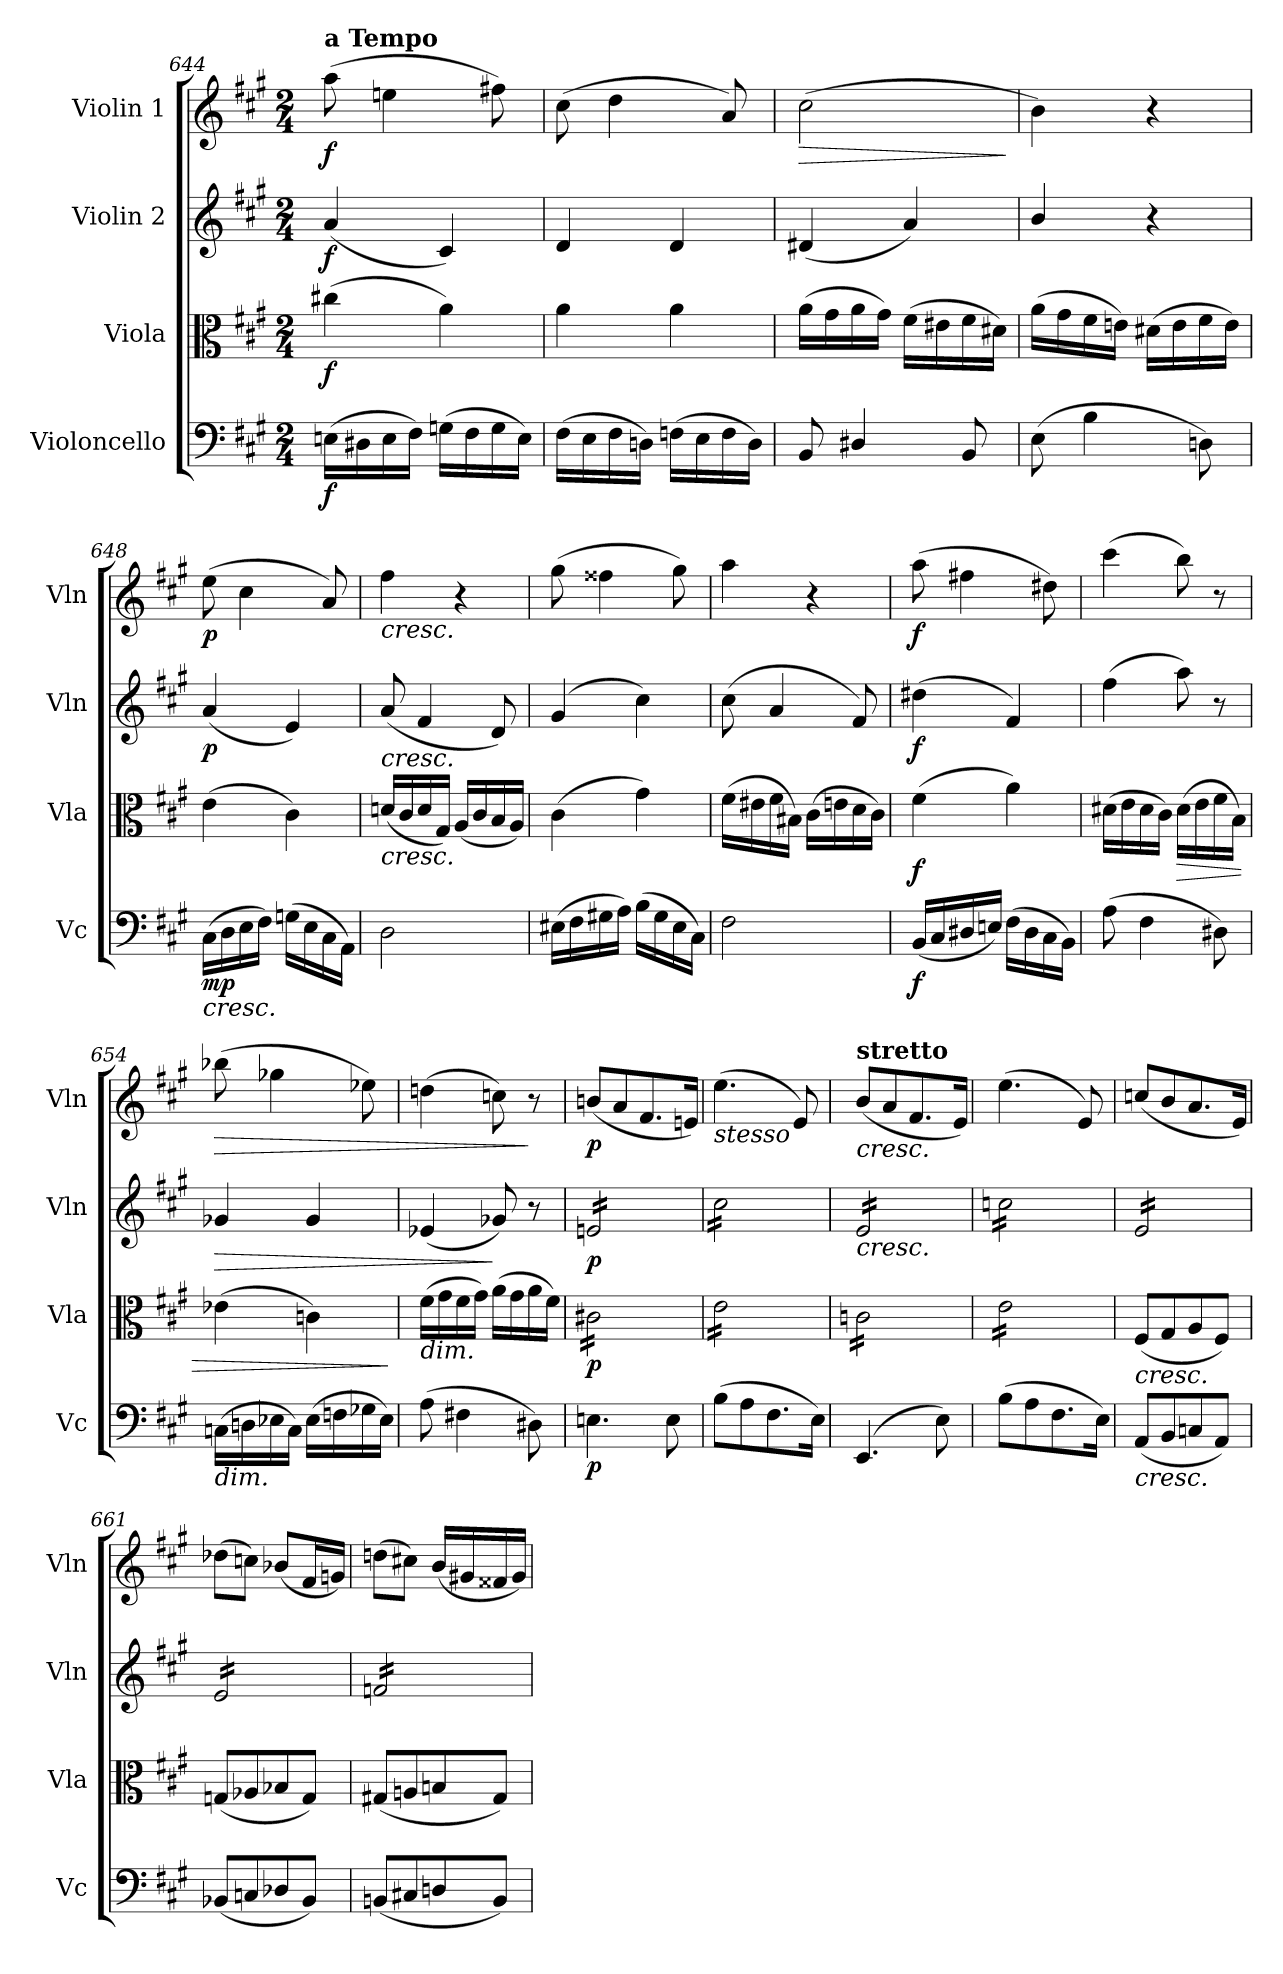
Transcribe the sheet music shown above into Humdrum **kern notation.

**kern	**dynam	**kern	**dynam	**kern	**dynam	**kern	**dynam
*part4	*part4	*part3	*part3	*part2	*part2	*part1	*part1
*staff4	*staff4	*staff3	*staff3	*staff2	*staff2	*staff1	*staff1
*I"Violoncello	*	*I"Viola	*	*I"Violin 2	*	*I"Violin 1	*
*I'Vc	*	*I'Vla	*	*I'Vln	*	*I'Vln	*
*clefF4	*	*clefC3	*	*clefG2	*	*clefG2	*
*k[f#c#g#]	*	*k[f#c#g#]	*	*k[f#c#g#]	*	*k[f#c#g#]	*
*M2/4	*	*M2/4	*	*M2/4	*	*M2/4	*
=644	=644	=644	=644	=644	=644	=644	=644
!	!	!	!	!	!	!LO:TX:a:B:t=a Tempo	!
!	!LO:DY:b	!	!LO:DY:b	!	!LO:DY:b	!	!LO:DY:b
(>16En\LL	f	(>4cc#X\	f	(<4a/	f	(>8aa\	f
16D#X\	.	.	.	.	.	.	.
16E\	.	.	.	.	.	4een\	.
16F#\JJ)	.	.	.	.	.	.	.
(>16Gn\LL	.	4a\)	.	4c#/)	.	.	.
16F#\	.	.	.	.	.	.	.
16G\	.	.	.	.	.	8ff#X\)	.
16E\JJ)	.	.	.	.	.	.	.
=645	=645	=645	=645	=645	=645	=645	=645
(>16F#\LL	.	4a\	.	4d/	.	(>8cc#\	.
16E\	.	.	.	.	.	.	.
16F#\	.	.	.	.	.	4dd\	.
16Dn\JJ)	.	.	.	.	.	.	.
(>16Fn\LL	.	4a\	.	4d/	.	.	.
16E\	.	.	.	.	.	.	.
16F\	.	.	.	.	.	8a/)	.
16D\JJ)	.	.	.	.	.	.	.
=646	=646	=646	=646	=646	=646	=646	=646
!	!	!	!LO:DY:b	!	!	!	!LO:HP:b
8BB/	.	(>16a\LL	other-dynamics	(<4d#X/	.	(>2cc#\	>
.	.	16g#\	.	.	.	.	.
4D#X/	.	16a\	.	.	.	.	.
.	.	16g#\JJ)	.	.	.	.	.
.	.	(>16f#\LL	.	4a/)	.	.	.
.	.	16e#X\	.	.	.	.	.
8BB/	.	16f#\	.	.	.	.	.
.	.	16d#X\JJ)	.	.	.	.	.
.	.	.	.	.	.	.	]
=647	=647	=647	=647	=647	=647	=647	=647
(>8E\	.	(>16a\LL	.	4b/	.	4b\)	.
.	.	16g#\	.	.	.	.	.
4B\	.	16f#\	.	.	.	.	.
.	.	16en\JJ)	.	.	.	.	.
.	.	(>16d#X\LL	.	4r	.	4r	.
.	.	16e\	.	.	.	.	.
8Dn\)	.	16f#\	.	.	.	.	.
.	.	16e\JJ)	.	.	.	.	.
!!LO:PB:g=z
=648	=648	=648	=648	=648	=648	=648	=648
!LO:TX:b:i:t=cresc.	!	!	!	!	!	!	!
!	!LO:DY:b	!	!	!	!LO:DY:b	!	!LO:DY:b
(>16C#\LL	mp	(>4e\	.	(<4a/	p	(>8ee\	p
16D\	.	.	.	.	.	.	.
16E\	.	.	.	.	.	4cc#\	.
16F#\JJ)	.	.	.	.	.	.	.
(>16Gn\LL	.	4c#\)	.	4e/)	.	.	.
16E\	.	.	.	.	.	.	.
16C#\	.	.	.	.	.	8a/)	.
16AA\JJ)	.	.	.	.	.	.	.
=649	=649	=649	=649	=649	=649	=649	=649
!	!	!	!	!	!	!LO:TX:b:i:t=cresc.	!
!	!	!	!	!LO:TX:b:i:t=cresc.	!	!	!
!	!	!LO:TX:b:i:t=cresc.	!	!	!	!	!
2D\	.	(<16dn/LL	.	(<8a/	.	4ff#\	.
.	.	16c#/	.	.	.	.	.
.	.	16d/	.	4f#/	.	.	.
.	.	16G#/JJ)	.	.	.	.	.
.	.	(<16A/LL	.	.	.	4r	.
.	.	16c#/	.	.	.	.	.
.	.	16B/	.	8d/)	.	.	.
.	.	16A/JJ)	.	.	.	.	.
=650	=650	=650	=650	=650	=650	=650	=650
(>16E#X\LL	.	(>4c#\	.	(>4g#/	.	(>8gg#\	.
16F#\	.	.	.	.	.	.	.
16G#X\	.	.	.	.	.	4ff##X\	.
16A\JJ)	.	.	.	.	.	.	.
(>16B\LL	.	4g#\)	.	4cc#\)	.	.	.
16G#\	.	.	.	.	.	.	.
16E#\	.	.	.	.	.	8gg#\)	.
16C#\JJ)	.	.	.	.	.	.	.
=651	=651	=651	=651	=651	=651	=651	=651
2F#\	.	(>16f#\LL	.	(>8cc#\	.	4aa\	.
.	.	16e#X\	.	.	.	.	.
.	.	16f#\	.	4a/	.	.	.
.	.	16B#X\JJ)	.	.	.	.	.
.	.	(>16c#\LL	.	.	.	4r	.
.	.	16en\	.	.	.	.	.
.	.	16d\	.	8f#/)	.	.	.
.	.	16c#\JJ)	.	.	.	.	.
=652	=652	=652	=652	=652	=652	=652	=652
!	!LO:DY:b	!	!LO:DY:b	!	!LO:DY:b	!	!LO:DY:b
(<16BB/LL	f	(>4f#\	f	(>4dd#X\	f	(>8aa\	f
16C#/	.	.	.	.	.	.	.
16D#X/	.	.	.	.	.	4ff#X\	.
16En/JJ)	.	.	.	.	.	.	.
(>16F#\LL	.	4a\)	.	4f#/)	.	.	.
16D#\	.	.	.	.	.	.	.
16C#\	.	.	.	.	.	8dd#X\)	.
16BB\JJ)	.	.	.	.	.	.	.
=653	=653	=653	=653	=653	=653	=653	=653
(>8A\	.	(>16d#X\LL	.	(>4ff#\	.	(>4ccc#\	.
.	.	16e\	.	.	.	.	.
4F#\	.	16d#\	.	.	.	.	.
.	.	16c#\JJ)	.	.	.	.	.
!	!	!	!LO:HP:b	!	!	!	!
.	.	(>16d#\LL	>	8aa\)	.	8bb\)	.
.	.	16e\	.	.	.	.	.
8D#X\)	.	16f#\	.	8r	.	8r	.
.	.	16B\JJ)	.	.	.	.	.
=654	=654	=654	=654	=654	=654	=654	=654
!LO:TX:b:i:t=dim.	!	!	!	!	!	!	!
!	!	!	!	!	!LO:HP:b	!	!LO:HP:b
(>16Cn\LL	.	(>4e-X\	.	4g-X/	>	(>8bb-X\	>
16Dn\	.	.	.	.	.	.	.
16E-X\	.	.	.	.	.	4gg-X\	.
16C\JJ)	.	.	.	.	.	.	.
(>16E-\LL	.	4cn\)	.	4g-/	.	.	.
16Fn\	.	.	.	.	.	.	.
16G-X\	.	.	.	.	.	8ee-X\)	.
16E-\JJ)	.	.	.	.	.	.	.
.	.	.	]	.	.	.	.
=655	=655	=655	=655	=655	=655	=655	=655
!	!	!LO:TX:b:i:t=dim.	!	!	!	!	!
(>8A\	.	(>16f#\LL	.	(<4e-X/	.	(>4ddn\	.
.	.	16g#\	.	.	.	.	.
4F#X\	.	16f#\	.	.	.	.	.
.	.	16g#\JJ)	.	.	.	.	.
.	.	(>16a\LL	.	8g-X/)	]	8ccn\)	.
.	.	16g#\	.	.	.	.	.
8D#X\)	.	16a\	.	8r	.	8r	]
.	.	16f#\JJ)	.	.	.	.	.
=656	=656	=656	=656	=656	=656	=656	=656
!	!LO:DY:b	!	!LO:DY:b	!	!LO:DY:b	!	!LO:DY:b
*	*	*tremolo	*	*	*	*	*
*	*	*	*	*tremolo	*	*	*
4.En\	p	16c#X\LL	p	16en/LL	p	(<8bn/L	p
.	.	16c#X\	.	16en/	.	.	.
.	.	16c#X\	.	16en/	.	8a/	.
.	.	16c#X\	.	16en/	.	.	.
.	.	16c#X\	.	16en/	.	8.f#/	.
.	.	16c#X\	.	16en/	.	.	.
8E\	.	16c#X\	.	16en/	.	.	.
.	.	16c#X\JJ	.	16en/JJ	.	16en/Jk)	.
!!LO:LB:g=z
=657	=657	=657	=657	=657	=657	=657	=657
!	!	!	!	!	!	!LO:TX:b:i:t=stesso	!
(>8B\L	.	16e\LL	.	16cc#\LL	.	(>4.ee\	.
.	.	16e\	.	16cc#\	.	.	.
8A\	.	16e\	.	16cc#\	.	.	.
.	.	16e\	.	16cc#\	.	.	.
8.F#\	.	16e\	.	16cc#\	.	.	.
.	.	16e\	.	16cc#\	.	.	.
.	.	16e\	.	16cc#\	.	8e/)	.
16E\Jk)	.	16e\JJ	.	16cc#\JJ	.	.	.
=658	=658	=658	=658	=658	=658	=658	=658
!	!	!	!	!	!	!LO:TX:a:B:t=stretto	!
!	!	!	!	!	!	!LO:TX:b:i:t=cresc.	!
!	!	!	!	!LO:TX:b:i:t=cresc.	!	!	!
(>4.EE/	.	16cn\LL	.	16e/LL	.	(<8b/L	.
.	.	16cn\	.	16e/	.	.	.
.	.	16cn\	.	16e/	.	8a/	.
.	.	16cn\	.	16e/	.	.	.
.	.	16cn\	.	16e/	.	8.f#/	.
.	.	16cn\	.	16e/	.	.	.
8E\)	.	16cn\	.	16e/	.	.	.
.	.	16cn\JJ	.	16e/JJ	.	16e/Jk)	.
=659	=659	=659	=659	=659	=659	=659	=659
(>8B\L	.	16e\LL	.	16ccn\LL	.	(>4.ee\	.
.	.	16e\	.	16ccn\	.	.	.
8A\	.	16e\	.	16ccn\	.	.	.
.	.	16e\	.	16ccn\	.	.	.
8.F#\	.	16e\	.	16ccn\	.	.	.
.	.	16e\	.	16ccn\	.	.	.
.	.	16e\	.	16ccn\	.	8e/)	.
16E\Jk)	.	16e\JJ	.	16ccn\JJ	.	.	.
*	*	*Xtremolo	*	*	*	*	*
=660	=660	=660	=660	=660	=660	=660	=660
!	!	!LO:TX:b:i:t=cresc.	!	!	!	!	!
!LO:TX:b:i:t=cresc.	!	!	!	!	!	!	!
(<8AA/L	.	(<8F#/L	.	16e/LL	.	(<8ccn/L	.
.	.	.	.	16e/	.	.	.
8BB/	.	8G#/	.	16e/	.	8b/	.
.	.	.	.	16e/	.	.	.
8Cn/	.	8A/	.	16e/	.	8.a/	.
.	.	.	.	16e/	.	.	.
8AA/J)	.	8F#/J)	.	16e/	.	.	.
.	.	.	.	16e/JJ	.	16e/Jk)	.
=661	=661	=661	=661	=661	=661	=661	=661
(<8BB-X/L	.	(<8Gn/L	.	16e/LL	.	(>8dd-X\L	.
.	.	.	.	16e/	.	.	.
8Cn/	.	8A-X/	.	16e/	.	8ccn\J)	.
.	.	.	.	16e/	.	.	.
8D-X/	.	8B-X/	.	16e/	.	(<8b-X/L	.
.	.	.	.	16e/	.	.	.
8BB-/J)	.	8G/J)	.	16e/	.	16f#/L	.
.	.	.	.	16e/JJ	.	16gn/JJ)	.
=662	=662	=662	=662	=662	=662	=662	=662
(<8BBn/L	.	(<8G#X/L	.	16fn/LL	.	(>8ddn\L	.
.	.	.	.	16fn/	.	.	.
8C#X/	.	8An/	.	16fn/	.	8cc#X\J)	.
.	.	.	.	16fn/	.	.	.
8Dn/	.	8Bn/	.	16fn/	.	(<16b/LL	.
.	.	.	.	16fn/	.	16g#X/	.
8BB/J)	.	8G#/J)	.	16fn/	.	16f##X/	.
.	.	.	.	16fn/JJ	.	16g#/JJ)	.
*	*	*	*	*Xtremolo	*	*	*
=	=	=	=	=	=	=	=
*-	*-	*-	*-	*-	*-	*-	*-
